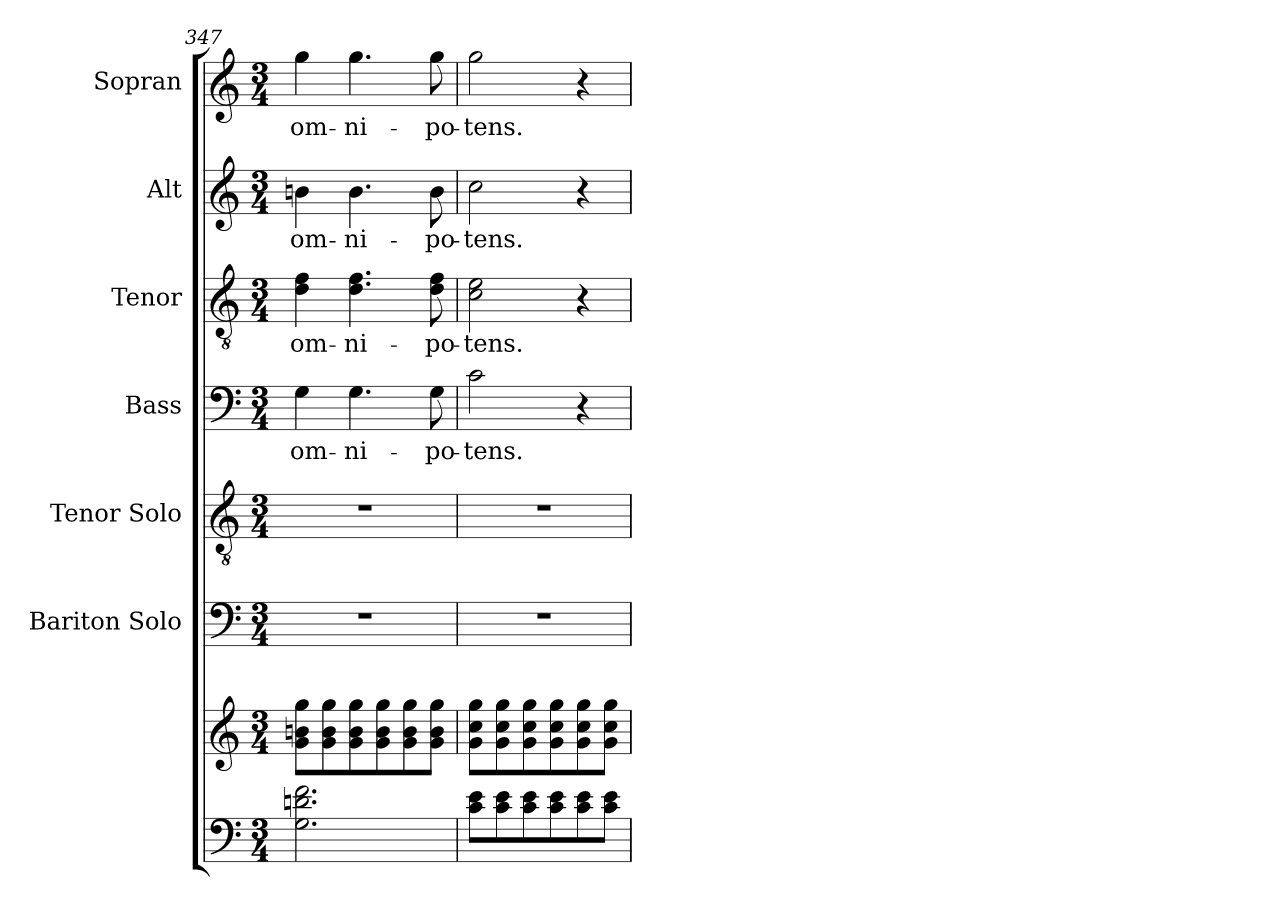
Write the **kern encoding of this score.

**kern	**kern	**kern	**kern	**kern	**text	**kern	**text	**kern	**text	**kern	**text
*part7	*part7	*part6	*part5	*part4	*part4	*part3	*part3	*part2	*part2	*part1	*part1
*staff8	*staff7	*staff6	*staff5	*staff4	*staff4	*staff3	*staff3	*staff2	*staff2	*staff1	*staff1
*	*	*I"Bariton Solo	*I"Tenor Solo	*I"Bass	*	*I"Tenor	*	*I"Alt	*	*I"Sopran	*
*	*	*	*	*I'B.	*	*I'T.	*	*I'A.	*	*I'S.	*
*clefF4	*clefG2	*clefF4	*clefGv2	*clefF4	*	*clefGv2	*	*clefG2	*	*clefG2	*
*k[]	*k[]	*k[]	*k[]	*k[]	*	*k[]	*	*k[]	*	*k[]	*
*C:	*C:	*C:	*C:	*C:	*	*C:	*	*C:	*	*C:	*
*M3/4	*M3/4	*M3/4	*M3/4	*M3/4	*	*M3/4	*	*M3/4	*	*M3/4	*
=347	=347	=347	=347	=347	=347	=347	=347	=347	=347	=347	=347
!	!	!	!	!	!LO:LY:b	!	!LO:LY:b	!	!LO:LY:b	!	!LO:LY:b
2.G\ 2.dn\ 2.f\	8g\ 8bn\ 8gg\L	2.r	2.r	4G\	om-	4d\ 4f\	om-	4bn\	om-	4gg\	om-
.	8g\ 8b\ 8gg\	.	.	.	.	.	.	.	.	.	.
!	!	!	!	!	!LO:LY:b	!	!LO:LY:b	!	!LO:LY:b	!	!LO:LY:b
.	8g\ 8b\ 8gg\	.	.	4.G\	-ni-	4.d\ 4.f\	-ni-	4.b\	-ni-	4.gg\	-ni-
.	8g\ 8b\ 8gg\	.	.	.	.	.	.	.	.	.	.
.	8g\ 8b\ 8gg\	.	.	.	.	.	.	.	.	.	.
!	!	!	!	!	!LO:LY:b	!	!LO:LY:b	!	!LO:LY:b	!	!LO:LY:b
.	8g\ 8b\ 8gg\J	.	.	8G\	-po-	8d\ 8f\	-po-	8b\	-po-	8gg\	-po-
=348	=348	=348	=348	=348	=348	=348	=348	=348	=348	=348	=348
!	!	!	!	!	!LO:LY:b	!	!LO:LY:b	!	!LO:LY:b	!	!LO:LY:b
8c\ 8e\L	8g\ 8cc\ 8gg\L	2.r	2.r	2c\	-tens.	2c\ 2e\	-tens.	2cc\	-tens.	2gg\	-tens.
8c\ 8e\	8g\ 8cc\ 8gg\	.	.	.	.	.	.	.	.	.	.
8c\ 8e\	8g\ 8cc\ 8gg\	.	.	.	.	.	.	.	.	.	.
8c\ 8e\	8g\ 8cc\ 8gg\	.	.	.	.	.	.	.	.	.	.
8c\ 8e\	8g\ 8cc\ 8gg\	.	.	4r	.	4r	.	4r	.	4r	.
8c\ 8e\J	8g\ 8cc\ 8gg\J	.	.	.	.	.	.	.	.	.	.
=	=	=	=	=	=	=	=	=	=	=	=
*-	*-	*-	*-	*-	*-	*-	*-	*-	*-	*-	*-
